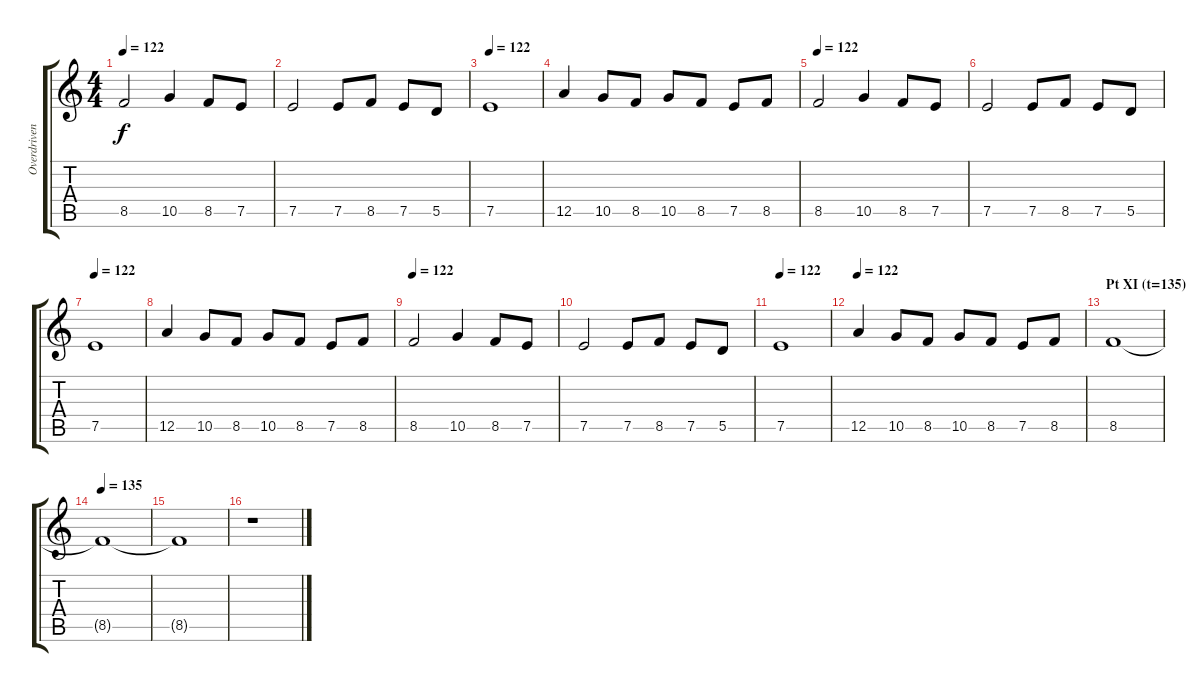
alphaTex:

\track ("Overdriven Guitar II" "Overdriven") {instrument overdrivenguitar}
\staff {score tabs}
\tuning (E4 B3 G3 D3 A2 E2) {hide}
\ts (4 4)
\tempo 122
\clef g2
\ks c
8.5.2{dy f} 10.5.4 8.5.8 7.5.8 |
7.5.2 7.5.8 8.5.8 7.5.8 5.5.8 |
\tempo 122
7.5.1 |
12.5.4 10.5.8 8.5.8 10.5.8 8.5.8 7.5.8 8.5.8 |
\tempo 122
8.5.2 10.5.4 8.5.8 7.5.8 |
7.5.2 7.5.8 8.5.8 7.5.8 5.5.8 |
\tempo 122
7.5.1 |
12.5.4 10.5.8 8.5.8 10.5.8 8.5.8 7.5.8 8.5.8 |
\tempo 122
8.5.2 10.5.4 8.5.8 7.5.8 |
7.5.2 7.5.8 8.5.8 7.5.8 5.5.8 |
\tempo 122
7.5.1 |
\tempo 122
12.5.4 10.5.8 8.5.8 10.5.8 8.5.8 7.5.8 8.5.8 |
\section ("" "Pt XI (t=135)")
8.5.1{volume 2} |
\tempo 135
8.5{t}.1 |
8.5{t}.1 |
r.1{volume 13}
